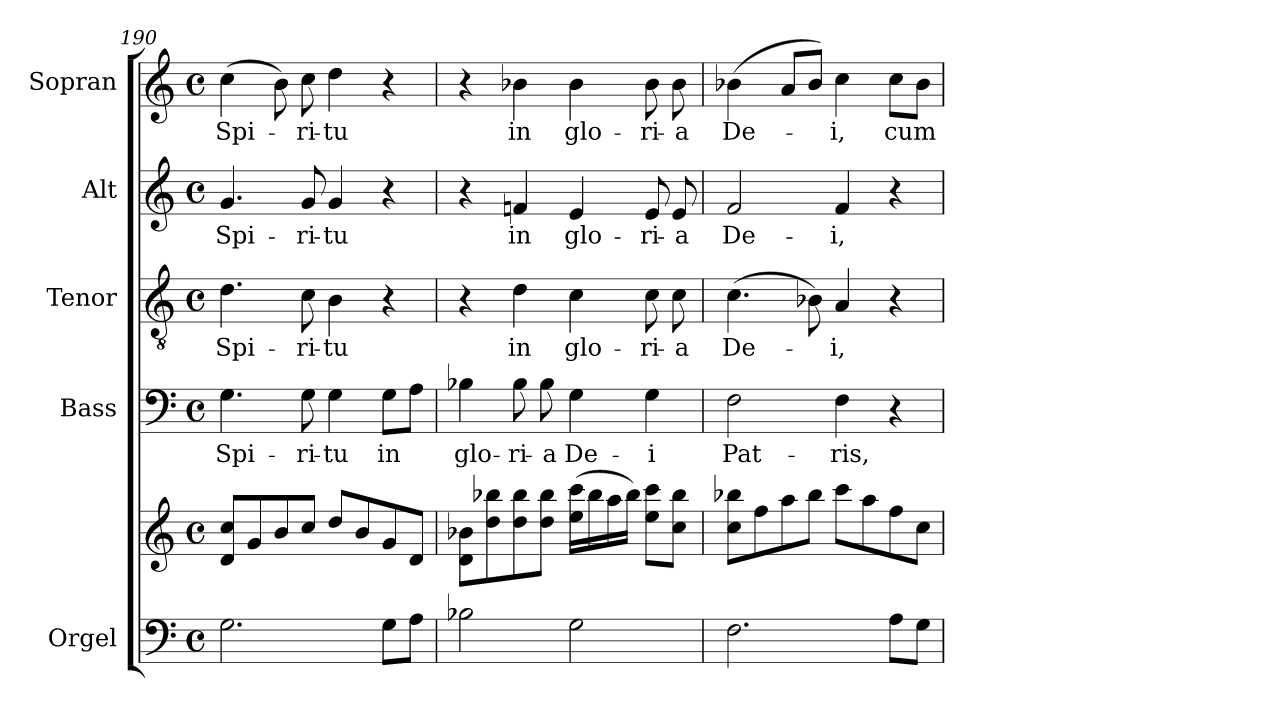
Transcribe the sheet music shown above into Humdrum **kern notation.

**kern	**kern	**kern	**text	**kern	**text	**kern	**text	**kern	**text
*part5	*part5	*part4	*part4	*part3	*part3	*part2	*part2	*part1	*part1
*staff6	*staff5	*staff4	*staff4	*staff3	*staff3	*staff2	*staff2	*staff1	*staff1
*I"Orgel	*	*I"Bass	*	*I"Tenor	*	*I"Alt	*	*I"Sopran	*
*I'Org.	*	*I'B.	*	*I'T.	*	*I'A.	*	*I'S.	*
*clefF4	*clefG2	*clefF4	*	*clefGv2	*	*clefG2	*	*clefG2	*
*k[]	*k[]	*k[]	*	*k[]	*	*k[]	*	*k[]	*
*C:	*C:	*C:	*	*C:	*	*C:	*	*C:	*
*M4/4	*M4/4	*M4/4	*	*M4/4	*	*M4/4	*	*M4/4	*
*met(c)	*met(c)	*met(c)	*	*met(c)	*	*met(c)	*	*met(c)	*
=190	=190	=190	=190	=190	=190	=190	=190	=190	=190
!	!	!	!LO:LY:b	!	!LO:LY:b	!	!LO:LY:b	!	!LO:LY:b
2.G\	8d/ 8cc/L	4.G\	Spi-	4.d\	Spi-	4.g/	Spi-	(>4cc\	Spi-
.	8g/	.	.	.	.	.	.	.	.
.	8b/	.	.	.	.	.	.	8b\)	.
!	!	!	!LO:LY:b	!	!LO:LY:b	!	!LO:LY:b	!	!LO:LY:b
.	8cc/J	8G\	-ri-	8c\	-ri-	8g/	-ri-	8cc\	-ri-
!	!	!	!LO:LY:b	!	!LO:LY:b	!	!LO:LY:b	!	!LO:LY:b
.	8dd/L	4G\	-tu	4B\	-tu	4g/	-tu	4dd\	-tu
.	8b/	.	.	.	.	.	.	.	.
!	!	!	!LO:LY:b	!	!	!	!	!	!
8G\L	8g/	8G\L	in	4r	.	4r	.	4r	.
8A\J	8d/J	8A\J	.	.	.	.	.	.	.
=191	=191	=191	=191	=191	=191	=191	=191	=191	=191
!	!	!	!LO:LY:b	!	!	!	!	!	!
2B-X\	8d\ 8b-X\L	4B-X\	glo-	4r	.	4r	.	4r	.
.	8dd\ 8bb-X\	.	.	.	.	.	.	.	.
!	!	!	!LO:LY:b	!	!LO:LY:b	!	!LO:LY:b	!	!LO:LY:b
.	8dd\ 8bb-\	8B-\	-ri-	4d\	in	4fn/	in	4b-X\	in
!	!	!	!LO:LY:b	!	!	!	!	!	!
.	8dd\ 8bb-\J	8B-\	-a	.	.	.	.	.	.
!	!	!	!LO:LY:b	!	!LO:LY:b	!	!LO:LY:b	!	!LO:LY:b
2G\	(>16ee\ 16ccc\LL	4G\	De-	4c\	glo-	4e/	glo-	4b-\	glo-
.	16bb-\	.	.	.	.	.	.	.	.
.	16aa\	.	.	.	.	.	.	.	.
.	16bb-\JJ)	.	.	.	.	.	.	.	.
!	!	!	!LO:LY:b	!	!LO:LY:b	!	!LO:LY:b	!	!LO:LY:b
.	8ee\ 8ccc\L	4G\	-i	8c\	-ri-	8e/	-ri-	8b-\	-ri-
!	!	!	!	!	!LO:LY:b	!	!LO:LY:b	!	!LO:LY:b
.	8cc\ 8bb-\J	.	.	8c\	-a	8e/	-a	8b-\	-a
=192	=192	=192	=192	=192	=192	=192	=192	=192	=192
!	!	!	!LO:LY:b	!	!LO:LY:b	!	!LO:LY:b	!	!LO:LY:b
2.F\	8cc\ 8bb-X\L	2F\	Pat-	(>4.c\	De-	2f/	De-	(>4b-X\	De-
.	8ff\	.	.	.	.	.	.	.	.
.	8aa\	.	.	.	.	.	.	8a/L	.
.	8bb-\J	.	.	8B-X\)	.	.	.	8b-/J)	.
!	!	!	!LO:LY:b	!	!LO:LY:b	!	!LO:LY:b	!	!LO:LY:b
.	8ccc\L	4F\	-ris,	4A/	-i,	4f/	-i,	4cc\	-i,
.	8aa\	.	.	.	.	.	.	.	.
!	!	!	!	!	!	!	!	!	!LO:LY:b
8A\L	8ff\	4r	.	4r	.	4r	.	8cc\L	cum
8G\J	8cc\J	.	.	.	.	.	.	8b-\J	.
=	=	=	=	=	=	=	=	=	=
*-	*-	*-	*-	*-	*-	*-	*-	*-	*-
